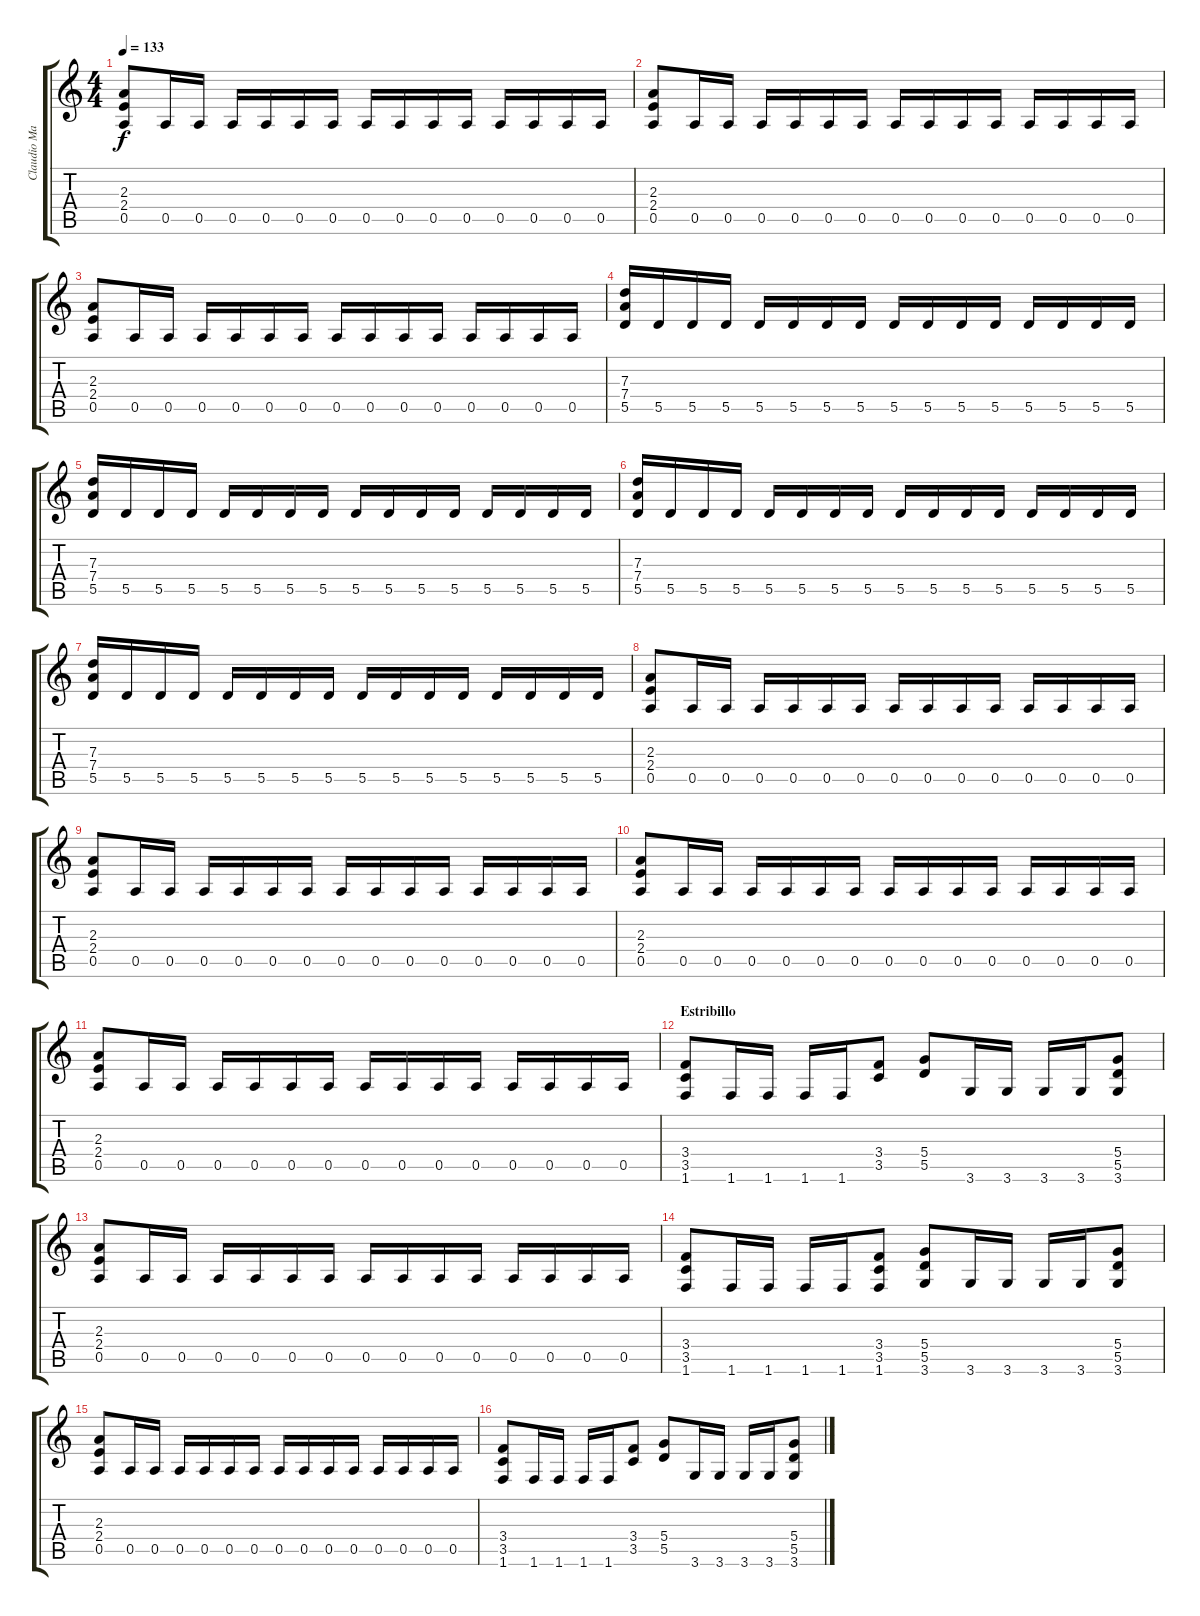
\track ("Claudio Marciello (Gtr 2)" "Claudio Ma") {instrument distortionguitar}
\staff {score tabs}
\tuning (E4 B3 G3 D3 A2 E2) {hide}
\ts (4 4)
\tempo 133
\clef g2
\ks c
(2.3 2.4 0.5).8{dy f} 0.5.16 0.5.16 0.5.16 0.5.16 0.5.16 0.5.16 0.5.16 0.5.16 0.5.16 0.5.16 0.5.16 0.5.16 0.5.16 0.5.16 |
(2.3 2.4 0.5).8 0.5.16 0.5.16 0.5.16 0.5.16 0.5.16 0.5.16 0.5.16 0.5.16 0.5.16 0.5.16 0.5.16 0.5.16 0.5.16 0.5.16 |
(2.3 2.4 0.5).8 0.5.16 0.5.16 0.5.16 0.5.16 0.5.16 0.5.16 0.5.16 0.5.16 0.5.16 0.5.16 0.5.16 0.5.16 0.5.16 0.5.16 |
(7.3 7.4 5.5).16 5.5.16 5.5.16 5.5.16 5.5.16 5.5.16 5.5.16 5.5.16 5.5.16 5.5.16 5.5.16 5.5.16 5.5.16 5.5.16 5.5.16 5.5.16 |
(7.3 7.4 5.5).16 5.5.16 5.5.16 5.5.16 5.5.16 5.5.16 5.5.16 5.5.16 5.5.16 5.5.16 5.5.16 5.5.16 5.5.16 5.5.16 5.5.16 5.5.16 |
(7.3 7.4 5.5).16 5.5.16 5.5.16 5.5.16 5.5.16 5.5.16 5.5.16 5.5.16 5.5.16 5.5.16 5.5.16 5.5.16 5.5.16 5.5.16 5.5.16 5.5.16 |
(7.3 7.4 5.5).16 5.5.16 5.5.16 5.5.16 5.5.16 5.5.16 5.5.16 5.5.16 5.5.16 5.5.16 5.5.16 5.5.16 5.5.16 5.5.16 5.5.16 5.5.16 |
(2.3 2.4 0.5).8 0.5.16 0.5.16 0.5.16 0.5.16 0.5.16 0.5.16 0.5.16 0.5.16 0.5.16 0.5.16 0.5.16 0.5.16 0.5.16 0.5.16 |
(2.3 2.4 0.5).8 0.5.16 0.5.16 0.5.16 0.5.16 0.5.16 0.5.16 0.5.16 0.5.16 0.5.16 0.5.16 0.5.16 0.5.16 0.5.16 0.5.16 |
(2.3 2.4 0.5).8 0.5.16 0.5.16 0.5.16 0.5.16 0.5.16 0.5.16 0.5.16 0.5.16 0.5.16 0.5.16 0.5.16 0.5.16 0.5.16 0.5.16 |
(2.3 2.4 0.5).8 0.5.16 0.5.16 0.5.16 0.5.16 0.5.16 0.5.16 0.5.16 0.5.16 0.5.16 0.5.16 0.5.16 0.5.16 0.5.16 0.5.16 |
\section ("" "Estribillo")
(3.4 3.5 1.6).8 1.6.16 1.6.16 1.6.16 1.6.16 (3.4 3.5).8 (5.4 5.5).8 3.6.16 3.6.16 3.6.16 3.6.16 (5.4 5.5 3.6).8 |
(2.3 2.4 0.5).8 0.5.16 0.5.16 0.5.16 0.5.16 0.5.16 0.5.16 0.5.16 0.5.16 0.5.16 0.5.16 0.5.16 0.5.16 0.5.16 0.5.16 |
(3.4 3.5 1.6).8 1.6.16 1.6.16 1.6.16 1.6.16 (3.4 3.5 1.6).8 (5.4 5.5 3.6).8 3.6.16 3.6.16 3.6.16 3.6.16 (5.4 5.5 3.6).8 |
(2.3 2.4 0.5).8 0.5.16 0.5.16 0.5.16 0.5.16 0.5.16 0.5.16 0.5.16 0.5.16 0.5.16 0.5.16 0.5.16 0.5.16 0.5.16 0.5.16 |
(3.4 3.5 1.6).8 1.6.16 1.6.16 1.6.16 1.6.16 (3.4 3.5).8 (5.4 5.5).8 3.6.16 3.6.16 3.6.16 3.6.16 (5.4 5.5 3.6).8
